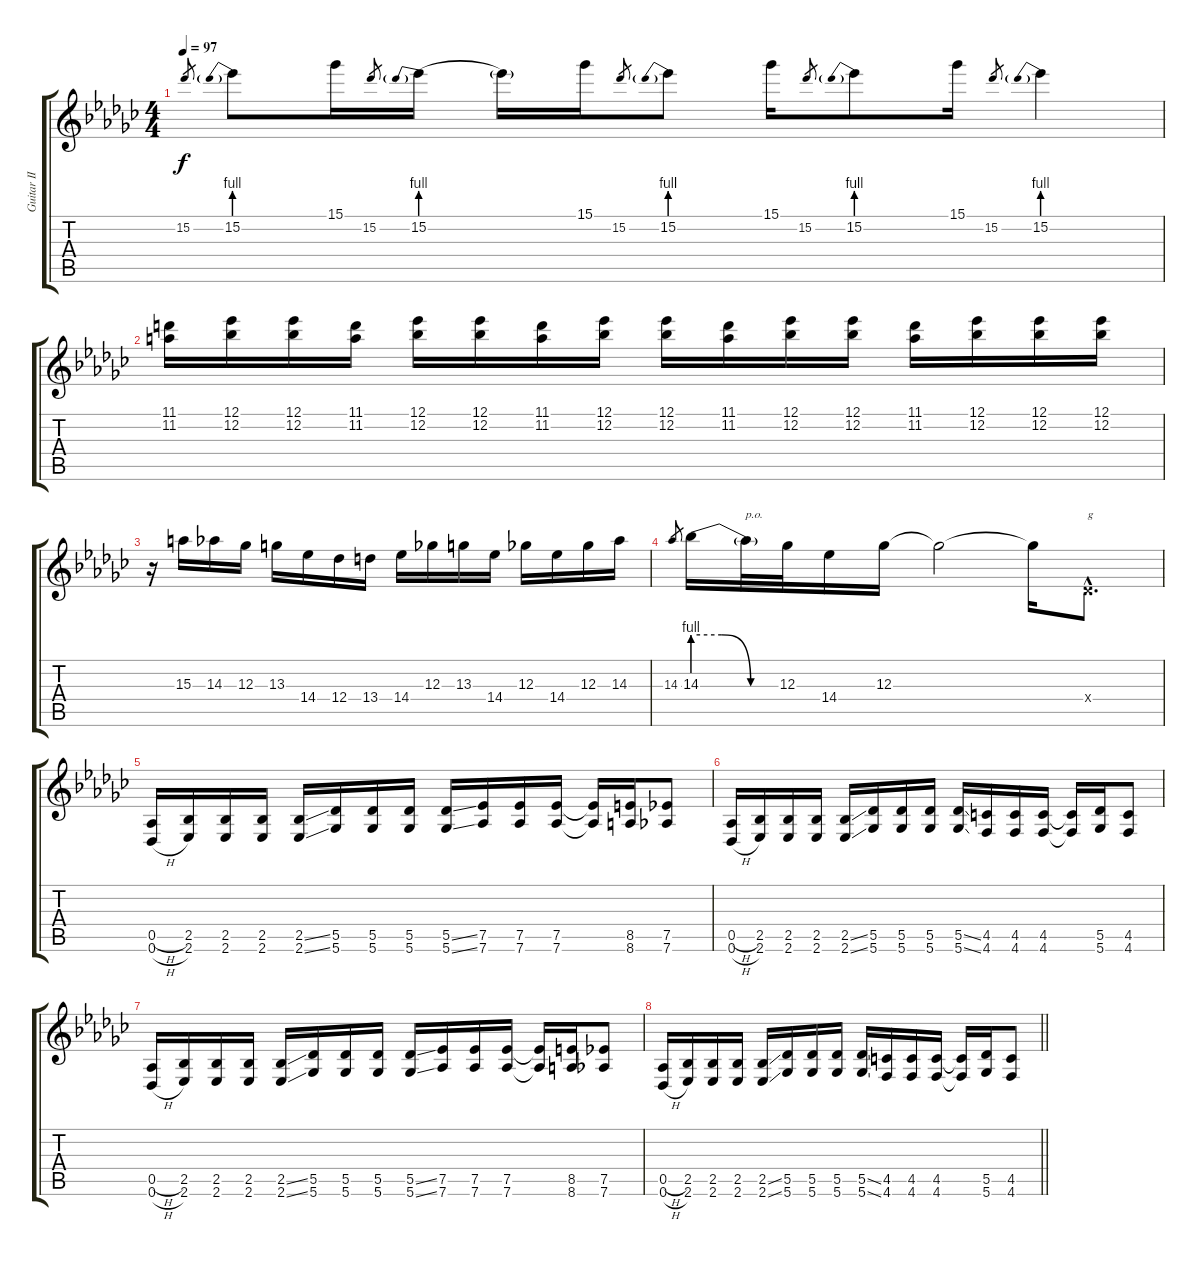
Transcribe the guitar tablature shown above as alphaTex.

\track ("Guitar II" "Guitar II") {instrument distortionguitar}
\staff {score tabs}
\tuning (Eb4 Bb3 Gb3 Db3 Ab2 Db2) {hide}
\ts (4 4)
\tempo 97
\clef g2
\ks ebminor
15.2.8{gr dy f} 15.2{be (prebend 0 4 60 4)}.8 15.1.16 15.2.8{gr} 15.2{be (prebend 0 4 60 4)}.16 15.2{t}.16 15.1.16 15.2.8{gr} 15.2{be (prebend 0 4 60 4)}.8 15.1.16 15.2.8{gr} 15.2{be (prebend 0 4 60 4)}.8 15.1.16 15.2.8{gr} 15.2{be (prebend 0 4 60 4)}.4 |
(11.1 11.2).16 (12.1 12.2).16 (12.1 12.2).16 (11.1 11.2).16 (12.1 12.2).16 (12.1 12.2).16 (11.1 11.2).16 (12.1 12.2).16 (12.1 12.2).16 (11.1 11.2).16 (12.1 12.2).16 (12.1 12.2).16 (11.1 11.2).16 (12.1 12.2).16 (12.1 12.2).16 (12.1 12.2).16 |
r.16 15.3.16 14.3.16 12.3.16 13.3.16 14.4.16 12.4.16 13.4.16 14.4.16 12.3.16 13.3.16 14.4.16 12.3.16 14.4.16 12.3.16 14.3.16 |
14.3.8{gr} 14.3{be (custom 0 4 20 4 40 0 60 0)}.16 14.3{t}.32{txt "p.o."} 12.3.32 14.4.16 12.3.16 12.3{t}.2 12.3{t}.16 0.4{hac x}.8{d txt "g"} |
(0.5{h} 0.6{h}).16{volume 12 balance 8} (2.5 2.6).16 (2.5 2.6).16 (2.5 2.6).16 (2.5{ss} 2.6{ss}).16 (5.5 5.6).16 (5.5 5.6).16 (5.5 5.6).16 (5.5{ss} 5.6{ss}).16 (7.5 7.6).16 (7.5 7.6).16 (7.5 7.6).16 (7.5{t} 7.6{t}).16 (8.5 8.6).16 (7.5 7.6).8 |
(0.5{h} 0.6{h}).16 (2.5 2.6).16 (2.5 2.6).16 (2.5 2.6).16 (2.5{ss} 2.6{ss}).16 (5.5 5.6).16 (5.5 5.6).16 (5.5 5.6).16 (5.5{ss} 5.6{ss}).16 (4.5 4.6).16 (4.5 4.6).16 (4.5 4.6).16 (4.5{t} 4.6{t}).16 (5.5 5.6).16 (4.5 4.6).8 |
(0.5{h} 0.6{h}).16 (2.5 2.6).16 (2.5 2.6).16 (2.5 2.6).16 (2.5{ss} 2.6{ss}).16 (5.5 5.6).16 (5.5 5.6).16 (5.5 5.6).16 (5.5{ss} 5.6{ss}).16 (7.5 7.6).16 (7.5 7.6).16 (7.5 7.6).16 (7.5{t} 7.6{t}).16 (8.5 8.6).16 (7.5 7.6).8 |
\barLineRight lightlight
(0.5{h} 0.6{h}).16 (2.5 2.6).16 (2.5 2.6).16 (2.5 2.6).16 (2.5{ss} 2.6{ss}).16 (5.5 5.6).16 (5.5 5.6).16 (5.5 5.6).16 (5.5{ss} 5.6{ss}).16 (4.5 4.6).16 (4.5 4.6).16 (4.5 4.6).16 (4.5{t} 4.6{t}).16 (5.5 5.6).16 (4.5 4.6).8
